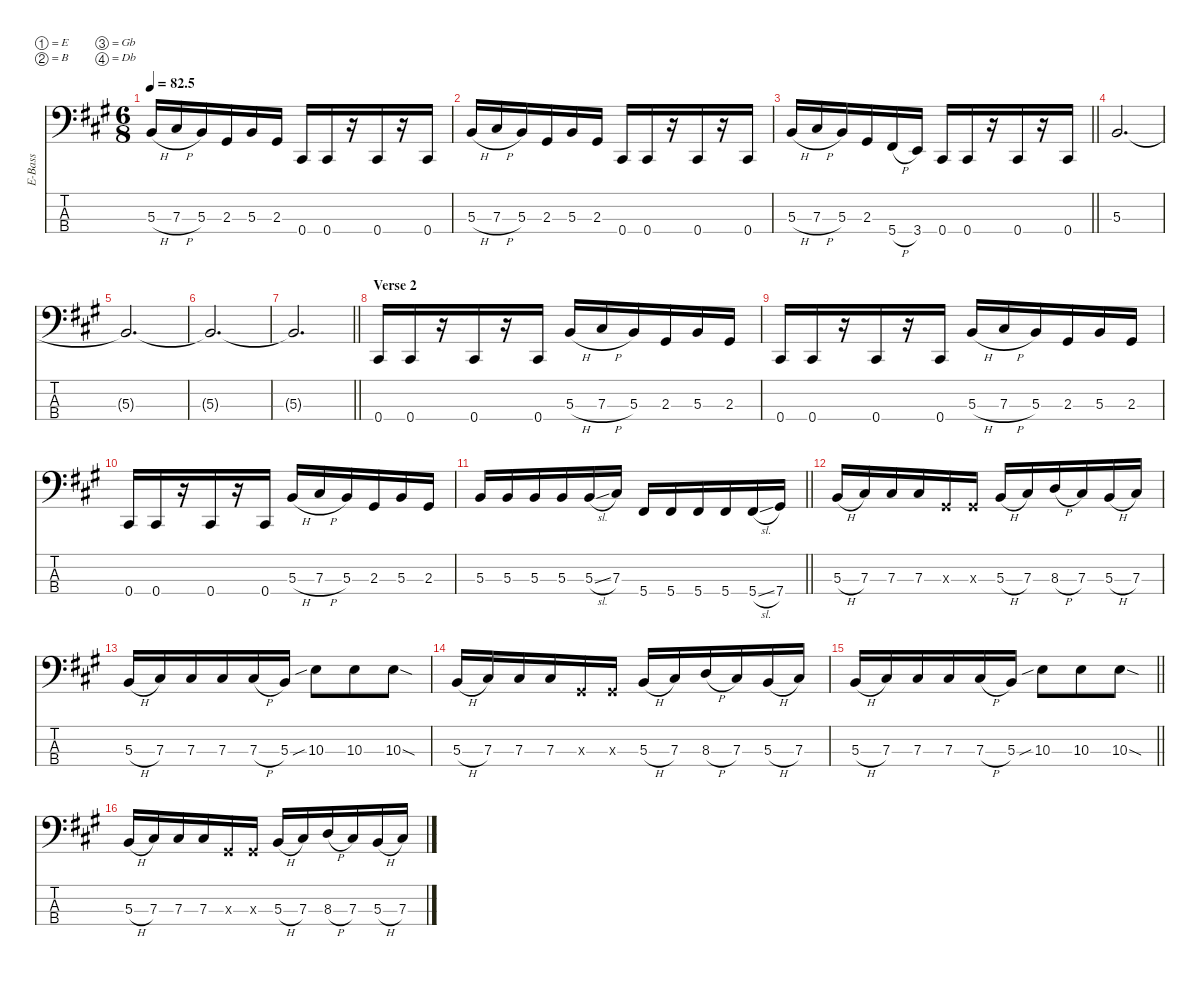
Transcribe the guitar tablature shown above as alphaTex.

\defaultSystemsLayout 4
\hideDynamics
\bracketExtendMode nobrackets
\otherSystemsTrackNameOrientation horizontal
\track ("Bass" "E-Bass") {defaultSystemsLayout 4 instrument electricbassfinger}
\staff {score tabs}
\tuning (E2 B1 Gb1 Db1)
\ts (6 8)
\tempo
82.5
\accidentals auto
\clef f4
\ottava regular
\simile none
\ks a
5.3{h acc forcenatural}.16{dy f beam Up} 7.3{h acc #}.16{beam Up} 5.3{acc forcenatural}.16{beam Up} 2.3{acc #}.16{beam Up} 5.3{acc forcenatural}.16{beam Up} 2.3{acc #}.16{beam Up} 0.4{acc #}.16{beam Up} 0.4{acc #}.16{beam Up} r.16{beam Up} 0.4{acc #}.16{beam Up} r.16{beam Up} 0.4{acc #}.16{beam Up} |
5.3{h acc forcenatural}.16{beam Up} 7.3{h acc #}.16{beam Up} 5.3{acc forcenatural}.16{beam Up} 2.3{acc #}.16{beam Up} 5.3{acc forcenatural}.16{beam Up} 2.3{acc #}.16{beam Up} 0.4{acc #}.16{beam Up} 0.4{acc #}.16{beam Up} r.16{beam Up} 0.4{acc #}.16{beam Up} r.16{beam Up} 0.4{acc #}.16{beam Up} |
\barLineRight lightlight
5.3{h acc forcenatural}.16{beam Up} 7.3{h acc #}.16{beam Up} 5.3{acc forcenatural}.16{beam Up} 2.3{acc #}.16{beam Up} 5.4{h acc #}.16{beam Up} 3.4{acc forcenatural}.16{beam Up} 0.4{acc #}.16{beam Up} 0.4{acc #}.16{beam Up} r.16{beam Up} 0.4{acc #}.16{beam Up} r.16{beam Up} 0.4{acc #}.16{beam Up} |
5.3{acc forcenatural}.2{d beam Up} |
5.3{t acc forcenatural}.2{d beam Up} |
5.3{t acc forcenatural}.2{d beam Up} |
\barLineRight lightlight
5.3{t acc forcenatural}.2{d beam Up} |
\section ("" "Verse 2")
0.4{acc #}.16{beam Up} 0.4{acc #}.16{beam Up} r.16{beam Up} 0.4{acc #}.16{beam Up} r.16{beam Up} 0.4{acc #}.16{beam Up} 5.3{h acc forcenatural}.16{beam Up} 7.3{h acc #}.16{beam Up} 5.3{acc forcenatural}.16{beam Up} 2.3{acc #}.16{beam Up} 5.3{acc forcenatural}.16{beam Up} 2.3{acc #}.16{beam Up} |
0.4{acc #}.16{beam Up} 0.4{acc #}.16{beam Up} r.16{beam Up} 0.4{acc #}.16{beam Up} r.16{beam Up} 0.4{acc #}.16{beam Up} 5.3{h acc forcenatural}.16{beam Up} 7.3{h acc #}.16{beam Up} 5.3{acc forcenatural}.16{beam Up} 2.3{acc #}.16{beam Up} 5.3{acc forcenatural}.16{beam Up} 2.3{acc #}.16{beam Up} |
0.4{acc #}.16{beam Up} 0.4{acc #}.16{beam Up} r.16{beam Up} 0.4{acc #}.16{beam Up} r.16{beam Up} 0.4{acc #}.16{beam Up} 5.3{h acc forcenatural}.16{beam Up} 7.3{h acc #}.16{beam Up} 5.3{acc forcenatural}.16{beam Up} 2.3{acc #}.16{beam Up} 5.3{acc forcenatural}.16{beam Up} 2.3{acc #}.16{beam Up} |
\barLineRight lightlight
5.3{acc forcenatural}.16{beam Up} 5.3{acc forcenatural}.16{beam Up} 5.3{acc forcenatural}.16{beam Up} 5.3{acc forcenatural}.16{beam Up} 5.3{sl acc forcenatural}.16{beam Up} 7.3{acc #}.16{beam Up} 5.4{acc #}.16{beam Up} 5.4{acc #}.16{beam Up} 5.4{acc #}.16{beam Up} 5.4{acc #}.16{beam Up} 5.4{sl acc #}.16{beam Up} 7.4{acc #}.16{beam Up} |
5.3{h acc forcenatural}.16{beam Up} 7.3{acc #}.16{beam Up} 7.3{acc #}.16{beam Up} 7.3{acc #}.16{beam Up} 2.3{x acc #}.16{beam Up} 2.3{x acc #}.16{beam Up} 5.3{h acc forcenatural}.16{beam Up} 7.3{acc #}.16{beam Up} 8.3{h acc forcenatural}.16{beam Up} 7.3{acc #}.16{beam Up} 5.3{h acc forcenatural}.16{beam Up} 7.3{acc #}.16{beam Up} |
5.3{h acc forcenatural}.16{beam Up} 7.3{acc #}.16{beam Up} 7.3{acc #}.16{beam Up} 7.3{acc #}.16{beam Up} 7.3{h acc #}.16{beam Up} 5.3{acc forcenatural}.16{beam Up} 10.3{sib acc forcenatural}.8{beam Down} 10.3{acc forcenatural}.8{beam Down} 10.3{sod acc forcenatural}.8{beam Down} |
5.3{h acc forcenatural}.16{beam Up} 7.3{acc #}.16{beam Up} 7.3{acc #}.16{beam Up} 7.3{acc #}.16{beam Up} 2.3{x acc #}.16{beam Up} 2.3{x acc #}.16{beam Up} 5.3{h acc forcenatural}.16{beam Up} 7.3{acc #}.16{beam Up} 8.3{h acc forcenatural}.16{beam Up} 7.3{acc #}.16{beam Up} 5.3{h acc forcenatural}.16{beam Up} 7.3{acc #}.16{beam Up} |
\barLineRight lightlight
5.3{h acc forcenatural}.16{beam Up} 7.3{acc #}.16{beam Up} 7.3{acc #}.16{beam Up} 7.3{acc #}.16{beam Up} 7.3{h acc #}.16{beam Up} 5.3{acc forcenatural}.16{beam Up} 10.3{sib acc forcenatural}.8{beam Down} 10.3{acc forcenatural}.8{beam Down} 10.3{sod acc forcenatural}.8{beam Down} |
5.3{h acc forcenatural}.16{beam Up} 7.3{acc #}.16{beam Up} 7.3{acc #}.16{beam Up} 7.3{acc #}.16{beam Up} 2.3{x acc #}.16{beam Up} 2.3{x acc #}.16{beam Up} 5.3{h acc forcenatural}.16{beam Up} 7.3{acc #}.16{beam Up} 8.3{h acc forcenatural}.16{beam Up} 7.3{acc #}.16{beam Up} 5.3{h acc forcenatural}.16{beam Up} 7.3{acc #}.16{beam Up}
